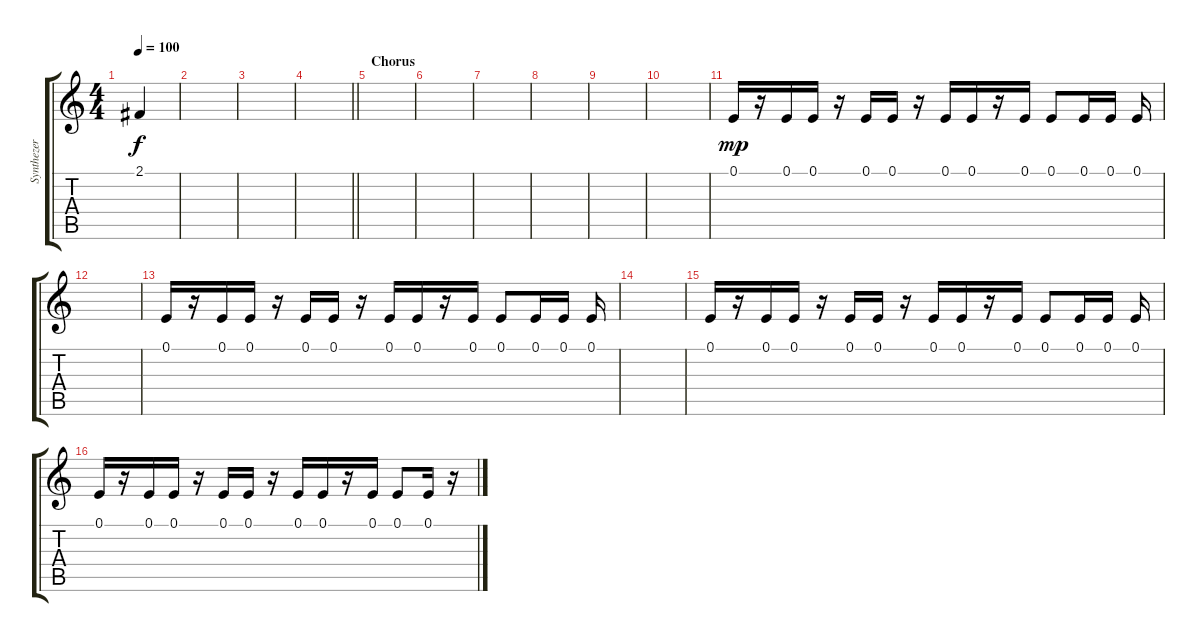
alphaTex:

\track ("Synthezer" "Synthezer") {instrument electricpiano1}
\staff {score tabs}
\tuning (E4 B3 G3 D3 A2 E2) {hide}
\ts (4 4)
\tempo 100
\clef g2
\ks c
2.1{t}.4{dy f} |
|
|
\barLineRight lightlight
|
\section ("" "Chorus")
|
|
|
|
|
|
0.1.16{dy mp} r.16 0.1.16 0.1.16 r.16 0.1.16 0.1.16 r.16 0.1.16 0.1.16 r.16 0.1.16 0.1.8 0.1.16 0.1.16 0.1.16 |
|
0.1.16 r.16 0.1.16 0.1.16 r.16 0.1.16 0.1.16 r.16 0.1.16 0.1.16 r.16 0.1.16 0.1.8 0.1.16 0.1.16 0.1.16 |
|
0.1.16 r.16 0.1.16 0.1.16 r.16 0.1.16 0.1.16 r.16 0.1.16 0.1.16 r.16 0.1.16 0.1.8 0.1.16 0.1.16 0.1.16 |
0.1.16 r.16 0.1.16 0.1.16 r.16 0.1.16 0.1.16 r.16 0.1.16 0.1.16 r.16 0.1.16 0.1.8 0.1.16 r.16
